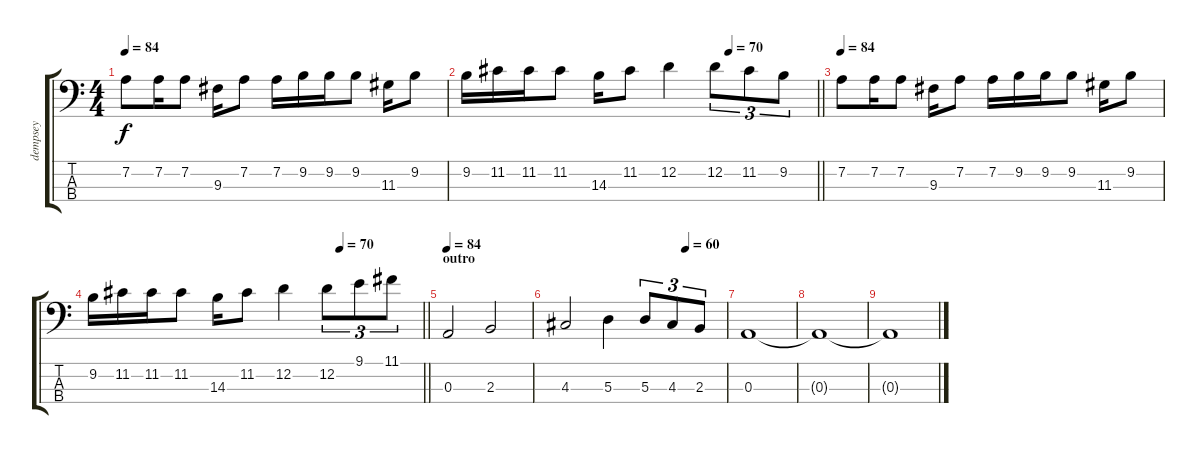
\track ("dempsey" "dempsey") {solo instrument electricbassfinger}
\staff {score tabs}
\tuning (G2 D2 A1 E1) {hide}
\ts (4 4)
\tempo 84
\clef f4
\ks c
7.2.8{dy f} 7.2.16 7.2.8 9.3.16 7.2.8 7.2.16 9.2.16 9.2.16 9.2.8 11.3.16 9.2.8 |
\tempo (70 0.75)
\barLineRight lightlight
9.2.16 11.2.16 11.2.16 11.2.8 14.3.16 11.2.8 12.2.4 12.2.8{tu (3 2)} 11.2.8{tu (3 2)} 9.2.8{tu (3 2)} |
\tempo 84
7.2.8 7.2.16 7.2.8 9.3.16 7.2.8 7.2.16 9.2.16 9.2.16 9.2.8 11.3.16 9.2.8 |
\tempo (70 0.75)
\barLineRight lightlight
9.2.16 11.2.16 11.2.16 11.2.8 14.3.16 11.2.8 12.2.4 12.2.8{tu (3 2)} 9.1.8{tu (3 2)} 11.1.8{tu (3 2)} |
\section ("" "outro")
\tempo 84
0.3.2 2.3.2 |
\tempo (60 0.75)
4.3.2 5.3.4 5.3.8{tu (3 2)} 4.3.8{tu (3 2)} 2.3.8{tu (3 2)} |
0.3.1 |
0.3{t}.1 |
0.3{t}.1
